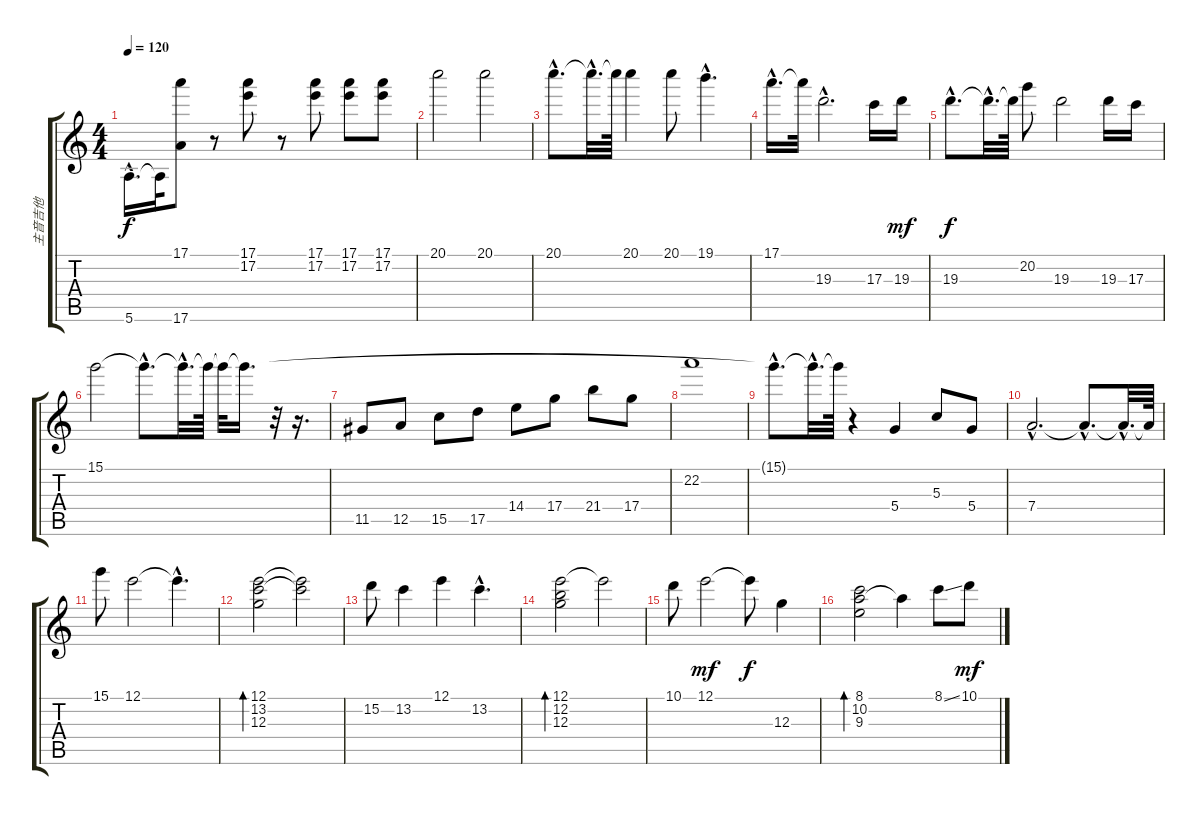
\track ("主音吉他" "主音吉他") {instrument acousticguitarnylon}
\staff {score tabs}
\tuning (E4 B3 G3 D3 A2 E2) {hide}
\ts (4 4)
\tempo 120
\clef g2
\ks c
5.6{hac}.16{d dy f} 5.6{t}.32 (17.1 17.6).8{volume 7} r.8 (17.1 17.2).8{volume 9} r.8 (17.1 17.2).8{volume 12} (17.1 17.2).8 (17.1 17.2).8{volume 14} |
20.1.2 20.1.2 |
20.1{hac}.8{d} 20.1{hac t}.32{d} 20.1{t}.64 20.1.4 20.1.8 19.1{hac}.4{d} |
17.1{hac}.16{d} 17.1{t}.32 19.3{hac}.2{d} 17.3.16 19.3.16{dy mf} |
19.3{hac}.8{d dy f} 19.3{hac t}.32{d} 19.3{t}.64 20.2.8 19.3.2 19.3.16 17.3.16 |
15.1.2 15.1{hac t}.8{d} 15.1{hac t}.32{d} 15.1{t}.64 15.1{t}.32 15.1{t}.16{d} r.32 r.16{d} |
11.5.8 12.5.8 15.5.8 17.5.8 14.4.8 17.4.8 21.4.8 17.4.8 |
22.2.1 |
15.1{hac t}.8{d} 15.1{hac t}.32{d} 15.1{t}.64 r.4 5.4.4 5.3.8 5.4.8 |
7.4{hac}.2{d} 7.4{hac t}.8{d} 7.4{hac t}.32{d} 7.4{t}.64 |
15.1.8{volume 13 balance 8 instrument electricguitarclean} 12.1.2 12.1{hac t}.4{d} |
(12.1 13.2 12.3).2{bd 240} (12.1{t} 13.2{t}).2 |
15.2.8 13.2.4 12.1.4 13.2{hac}.4{d} |
(12.1 12.2 12.3).2{bd 240} 12.1{t}.2 |
10.1.8 12.1.2{dy mf} 12.1{t}.8{dy f} 12.3.4 |
(8.1 10.2 9.3).2{bd 240} 10.2{t}.4 8.1{ss}.8 10.1.8{dy mf}
